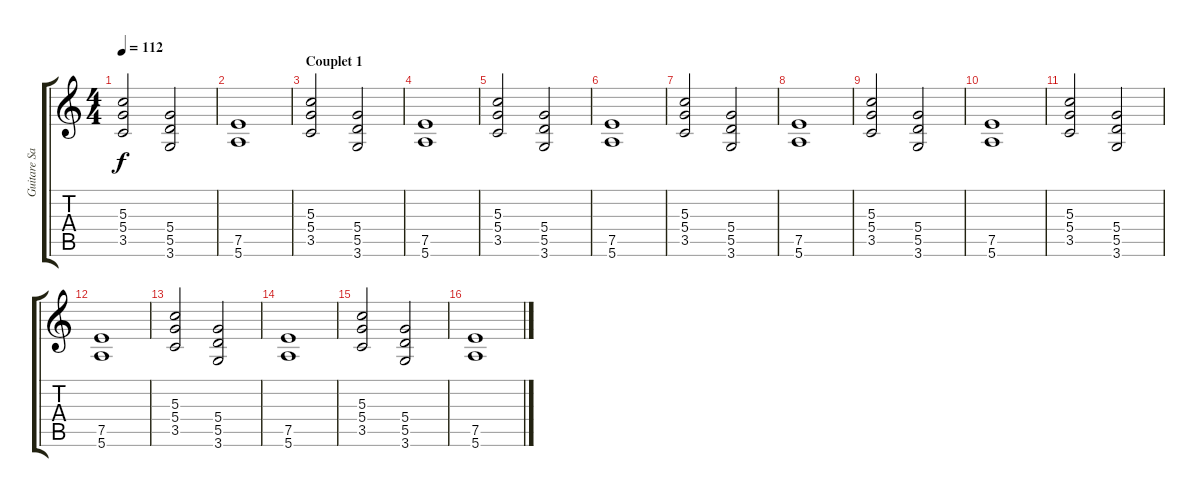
\track ("Guitare Saturé" "Guitare Sa") {instrument distortionguitar}
\staff {score tabs}
\tuning (E4 B3 G3 D3 A2 E2) {hide}
\ts (4 4)
\tempo 112
\clef g2
\ks c
(5.3 5.4 3.5).2{dy f} (5.4 5.5 3.6).2 |
(7.5 5.6).1 |
\section ("" "Couplet 1")
(5.3 5.4 3.5).2 (5.4 5.5 3.6).2 |
(7.5 5.6).1 |
(5.3 5.4 3.5).2 (5.4 5.5 3.6).2 |
(7.5 5.6).1 |
(5.3 5.4 3.5).2 (5.4 5.5 3.6).2 |
(7.5 5.6).1 |
(5.3 5.4 3.5).2 (5.4 5.5 3.6).2 |
(7.5 5.6).1 |
(5.3 5.4 3.5).2 (5.4 5.5 3.6).2 |
(7.5 5.6).1 |
(5.3 5.4 3.5).2 (5.4 5.5 3.6).2 |
(7.5 5.6).1 |
(5.3 5.4 3.5).2 (5.4 5.5 3.6).2 |
(7.5 5.6).1
